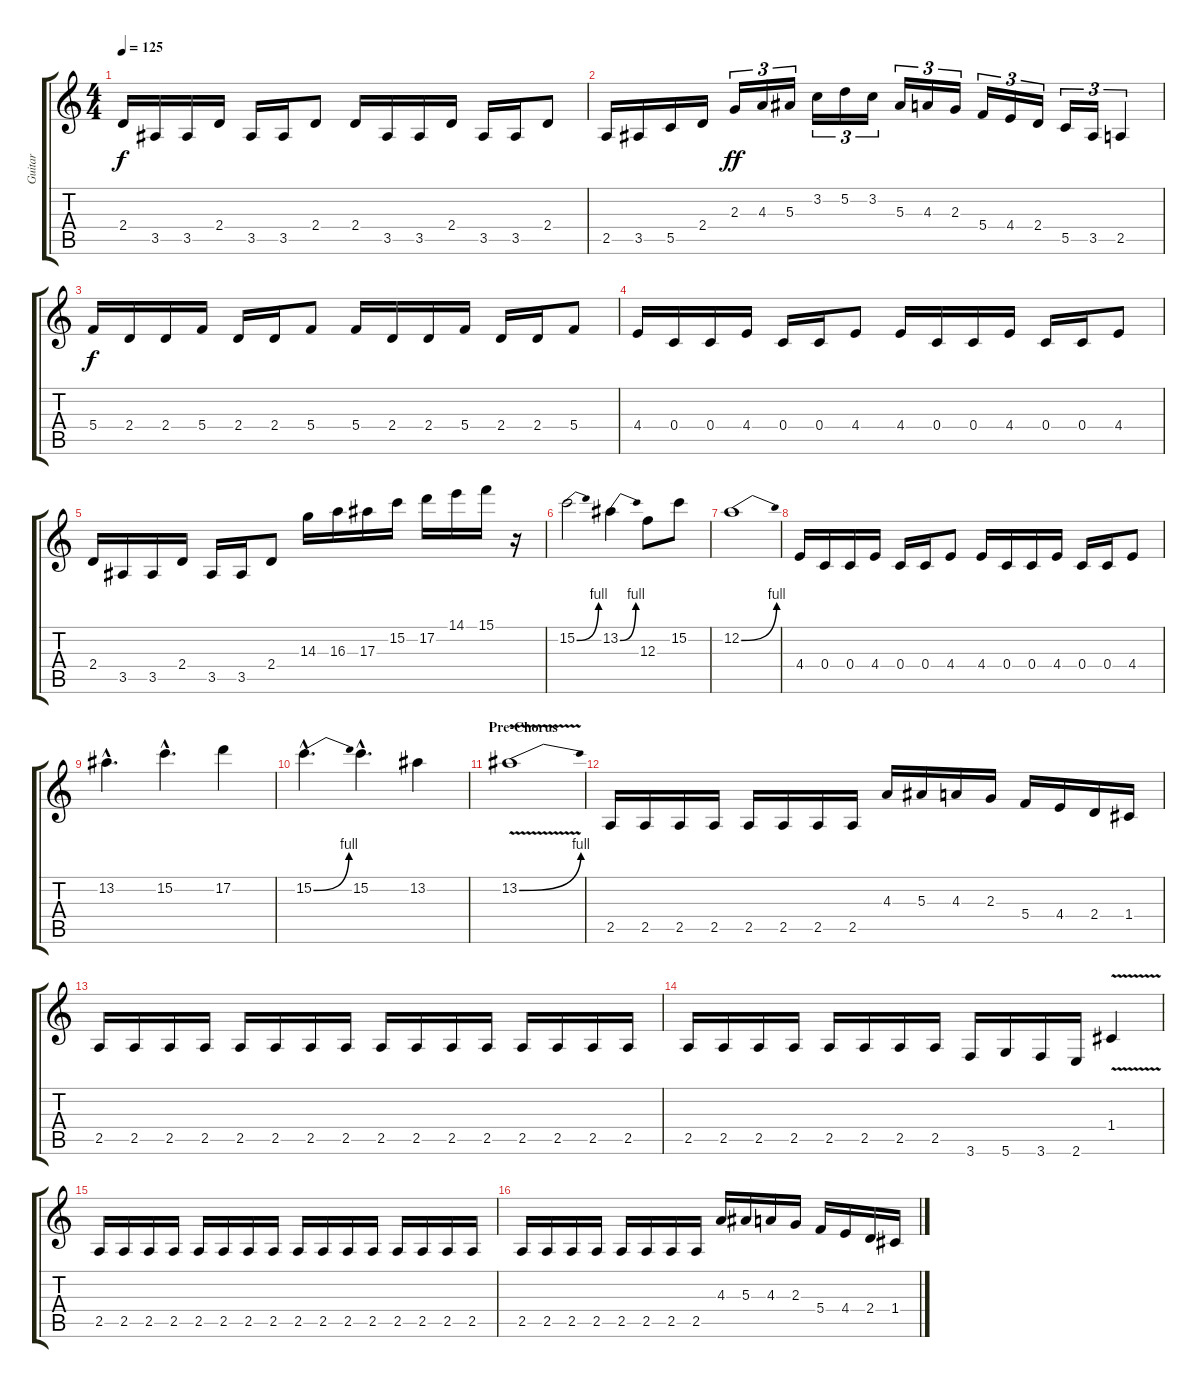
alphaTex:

\track ("Guitar" "Guitar") {instrument distortionguitar}
\staff {score tabs}
\tuning (D4 A3 F3 C3 G2 D2) {hide}
\ts (4 4)
\tempo 125
\clef g2
\ks c
2.4.16{dy f} 3.5.16 3.5.16 2.4.16 3.5.16 3.5.16 2.4.8 2.4.16 3.5.16 3.5.16 2.4.16 3.5.16 3.5.16 2.4.8 |
2.5.16 3.5.16 5.5.16 2.4.16 2.3.16{tu (3 2) dy ff} 4.3.16{tu (3 2)} 5.3.16{tu (3 2)} 3.2.16{tu (3 2)} 5.2.16{tu (3 2)} 3.2.16{tu (3 2)} 5.3.16{tu (3 2)} 4.3.16{tu (3 2)} 2.3.16{tu (3 2)} 5.4.16{tu (3 2)} 4.4.16{tu (3 2)} 2.4.16{tu (3 2)} 5.5.16{tu (3 2)} 3.5.16{tu (3 2)} 2.5.4{tu (3 2)} |
5.4.16{dy f} 2.4.16 2.4.16 5.4.16 2.4.16 2.4.16 5.4.8 5.4.16 2.4.16 2.4.16 5.4.16 2.4.16 2.4.16 5.4.8 |
4.4.16 0.4.16 0.4.16 4.4.16 0.4.16 0.4.16 4.4.8 4.4.16 0.4.16 0.4.16 4.4.16 0.4.16 0.4.16 4.4.8 |
2.4.16 3.5.16 3.5.16 2.4.16 3.5.16 3.5.16 2.4.8 14.3.16 16.3.16 17.3.16 15.2.16 17.2.16 14.1.16 15.1.16 r.16 |
15.2{be (bend 0 0 60 4)}.2 13.2{be (bend 0 0 60 4)}.4 12.3.8 15.2.8 |
12.2{be (bend 0 0 60 4)}.1 |
4.4.16 0.4.16 0.4.16 4.4.16 0.4.16 0.4.16 4.4.8 4.4.16 0.4.16 0.4.16 4.4.16 0.4.16 0.4.16 4.4.8 |
13.2{hac}.4{d} 15.2{hac}.4{d} 17.2.4 |
15.2{be (bend 0 0 60 4) hac}.4{d} 15.2{hac}.4{d} 13.2.4 |
\section ("" "Pre-Chorus")
13.2{be (bend 0 0 60 4) v}.1 |
2.5.16 2.5.16 2.5.16 2.5.16 2.5.16 2.5.16 2.5.16 2.5.16 4.3.16 5.3.16 4.3.16 2.3.16 5.4.16 4.4.16 2.4.16 1.4.16 |
2.5.16 2.5.16 2.5.16 2.5.16 2.5.16 2.5.16 2.5.16 2.5.16 2.5.16 2.5.16 2.5.16 2.5.16 2.5.16 2.5.16 2.5.16 2.5.16 |
2.5.16 2.5.16 2.5.16 2.5.16 2.5.16 2.5.16 2.5.16 2.5.16 3.6.16 5.6.16 3.6.16 2.6.16 1.4{v}.4 |
2.5.16 2.5.16 2.5.16 2.5.16 2.5.16 2.5.16 2.5.16 2.5.16 2.5.16 2.5.16 2.5.16 2.5.16 2.5.16 2.5.16 2.5.16 2.5.16 |
2.5.16 2.5.16 2.5.16 2.5.16 2.5.16 2.5.16 2.5.16 2.5.16 4.3.16 5.3.16 4.3.16 2.3.16 5.4.16 4.4.16 2.4.16 1.4.16
